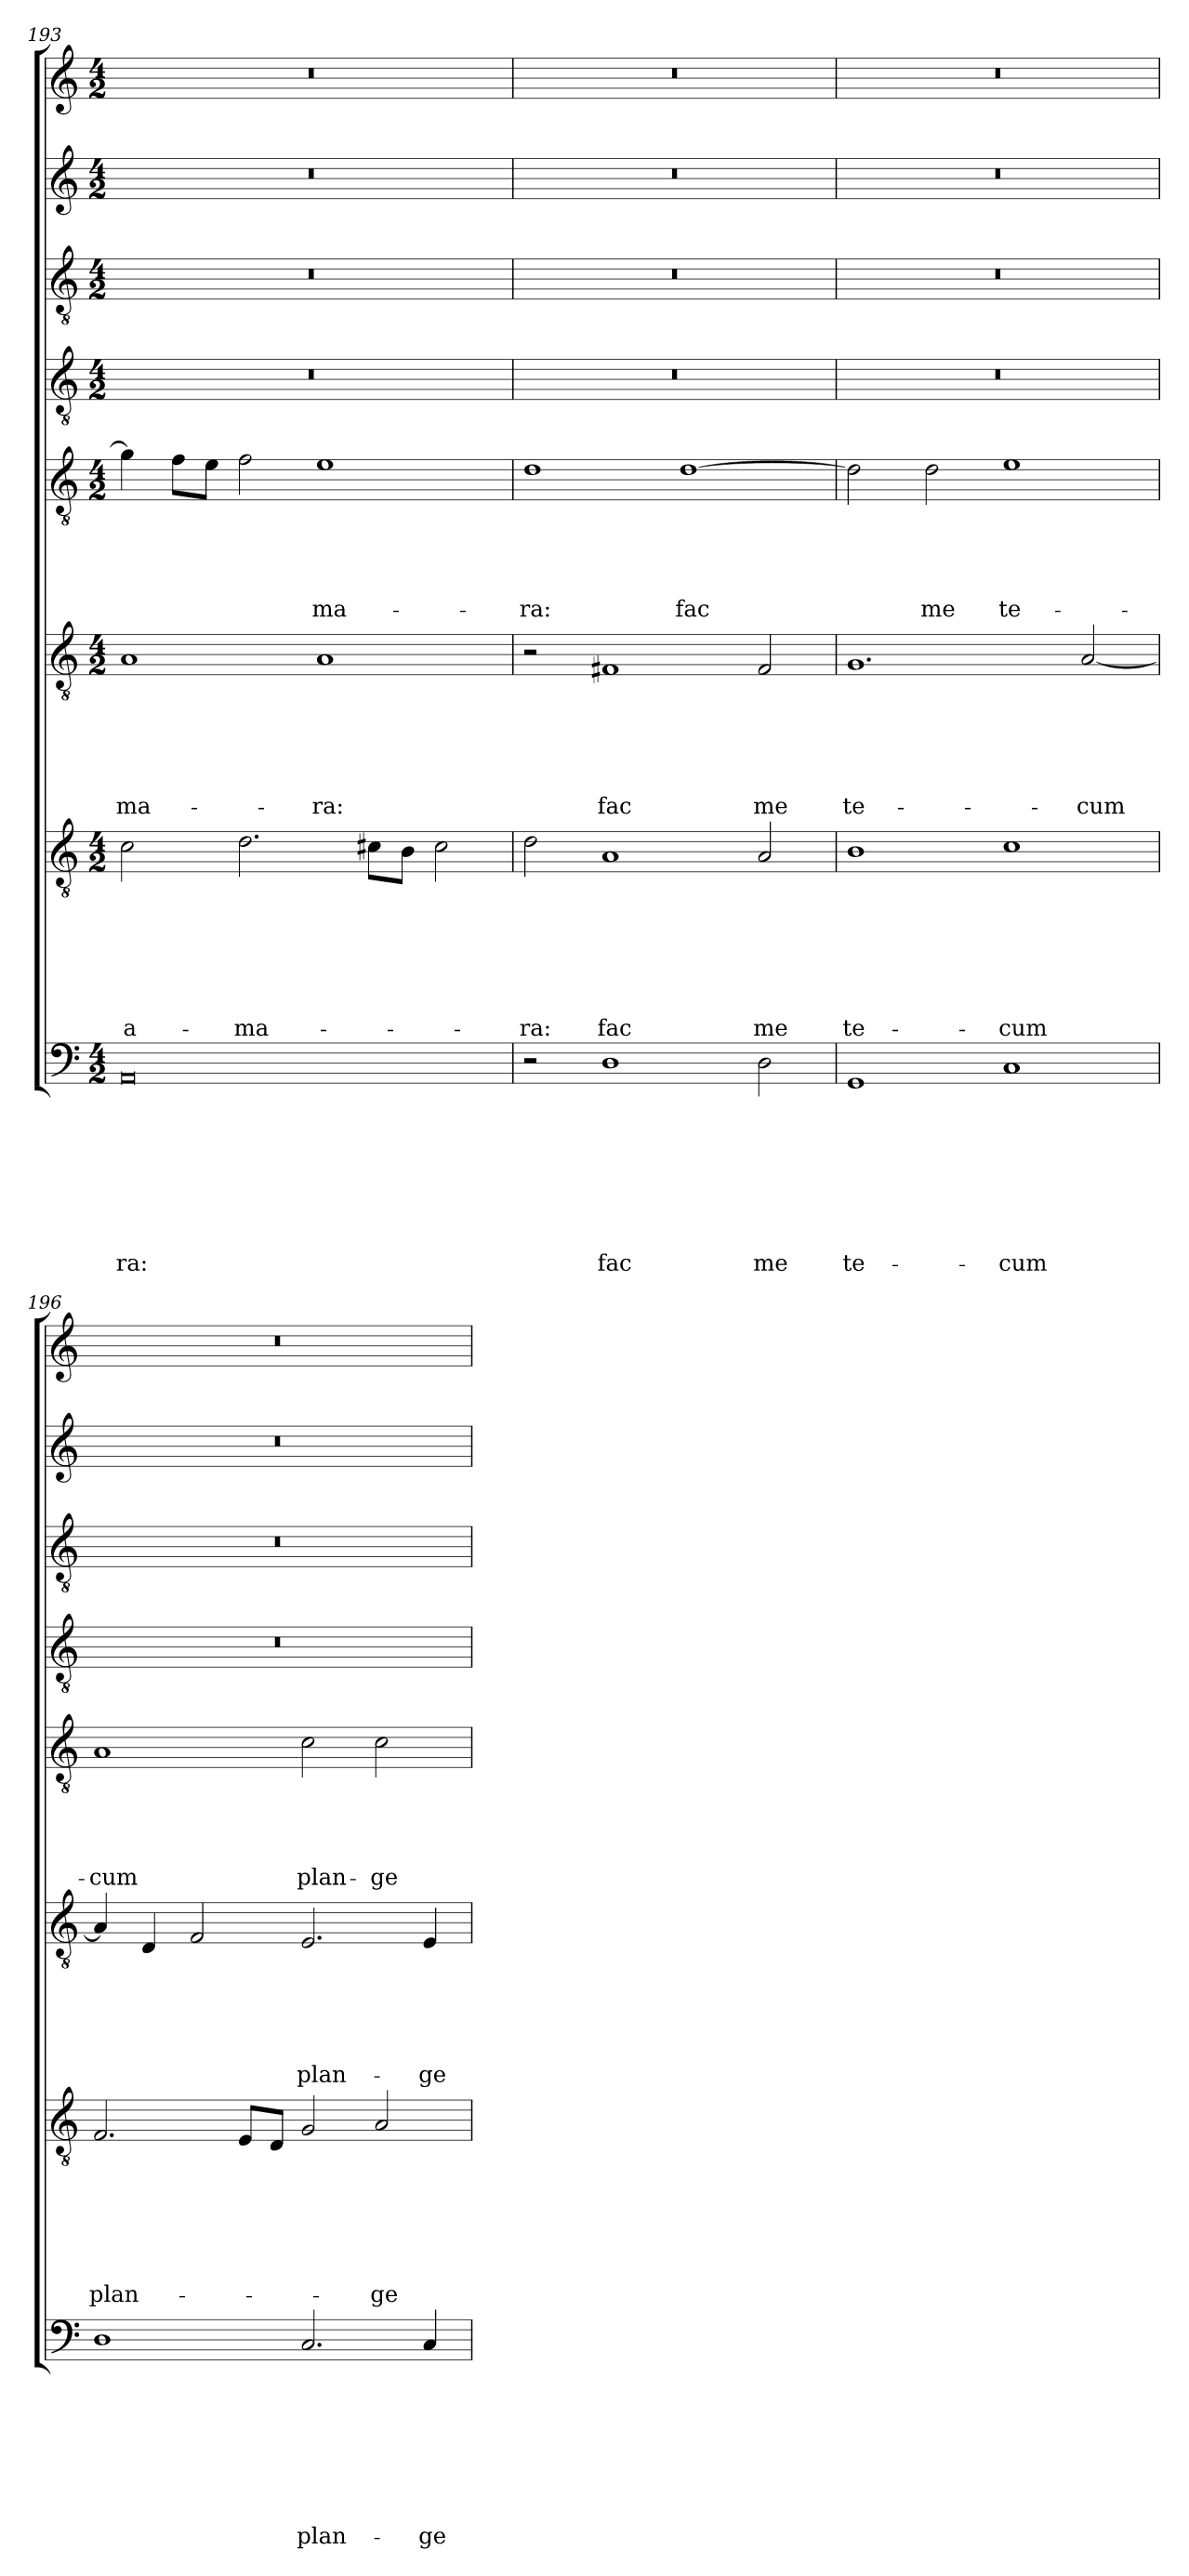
**kern	**text	**text	**text	**text	**text	**text	**text	**text	**kern	**text	**text	**text	**text	**text	**text	**text	**kern	**text	**text	**text	**text	**text	**text	**kern	**text	**text	**text	**text	**text	**kern	**kern	**kern	**kern
*part8	*part8	*part8	*part8	*part8	*part8	*part8	*part8	*part8	*part7	*part7	*part7	*part7	*part7	*part7	*part7	*part7	*part6	*part6	*part6	*part6	*part6	*part6	*part6	*part5	*part5	*part5	*part5	*part5	*part5	*part4	*part3	*part2	*part1
*staff8	*staff8	*staff8	*staff8	*staff8	*staff8	*staff8	*staff8	*staff8	*staff7	*staff7	*staff7	*staff7	*staff7	*staff7	*staff7	*staff7	*staff6	*staff6	*staff6	*staff6	*staff6	*staff6	*staff6	*staff5	*staff5	*staff5	*staff5	*staff5	*staff5	*staff4	*staff3	*staff2	*staff1
*clefF4	*	*	*	*	*	*	*	*	*clefGv2	*	*	*	*	*	*	*	*clefGv2	*	*	*	*	*	*	*clefGv2	*	*	*	*	*	*clefGv2	*clefGv2	*clefG2	*clefG2
*k[]	*	*	*	*	*	*	*	*	*k[]	*	*	*	*	*	*	*	*k[]	*	*	*	*	*	*	*k[]	*	*	*	*	*	*k[]	*k[]	*k[]	*k[]
*a:	*	*	*	*	*	*	*	*	*a:	*	*	*	*	*	*	*	*a:	*	*	*	*	*	*	*a:	*	*	*	*	*	*a:	*a:	*a:	*a:
*M4/2	*	*	*	*	*	*	*	*	*M4/2	*	*	*	*	*	*	*	*M4/2	*	*	*	*	*	*	*M4/2	*	*	*	*	*	*M4/2	*M4/2	*M4/2	*M4/2
=193	=193	=193	=193	=193	=193	=193	=193	=193	=193	=193	=193	=193	=193	=193	=193	=193	=193	=193	=193	=193	=193	=193	=193	=193	=193	=193	=193	=193	=193	=193	=193	=193	=193
!	!	!	!	!	!	!	!	!LO:LY:b	!	!	!	!	!	!	!	!LO:LY:b	!	!	!	!	!	!	!LO:LY:b	!	!	!	!	!	!	!	!	!	!
0AA	.	.	.	.	.	.	.	-ra:	2c\	.	.	.	.	.	.	a-	1A	.	.	.	.	.	-ma-	4g\]	.	.	.	.	.	0r	0r	0r	0r
.	.	.	.	.	.	.	.	.	.	.	.	.	.	.	.	.	.	.	.	.	.	.	.	8f\L	.	.	.	.	.	.	.	.	.
.	.	.	.	.	.	.	.	.	.	.	.	.	.	.	.	.	.	.	.	.	.	.	.	8e\J	.	.	.	.	.	.	.	.	.
!	!	!	!	!	!	!	!	!	!	!	!	!	!	!	!	!LO:LY:b	!	!	!	!	!	!	!	!	!	!	!	!	!	!	!	!	!
.	.	.	.	.	.	.	.	.	2.d\	.	.	.	.	.	.	-ma-	.	.	.	.	.	.	.	2f\	.	.	.	.	.	.	.	.	.
!	!	!	!	!	!	!	!	!	!	!	!	!	!	!	!	!	!	!	!	!	!	!	!LO:LY:b	!	!	!	!	!	!LO:LY:b	!	!	!	!
.	.	.	.	.	.	.	.	.	.	.	.	.	.	.	.	.	1A	.	.	.	.	.	-ra:	1e	.	.	.	.	-ma-	.	.	.	.
.	.	.	.	.	.	.	.	.	8c#X\L	.	.	.	.	.	.	.	.	.	.	.	.	.	.	.	.	.	.	.	.	.	.	.	.
.	.	.	.	.	.	.	.	.	8B\J	.	.	.	.	.	.	.	.	.	.	.	.	.	.	.	.	.	.	.	.	.	.	.	.
.	.	.	.	.	.	.	.	.	2c#\	.	.	.	.	.	.	.	.	.	.	.	.	.	.	.	.	.	.	.	.	.	.	.	.
=194	=194	=194	=194	=194	=194	=194	=194	=194	=194	=194	=194	=194	=194	=194	=194	=194	=194	=194	=194	=194	=194	=194	=194	=194	=194	=194	=194	=194	=194	=194	=194	=194	=194
!	!	!	!	!	!	!	!	!	!	!	!	!	!	!	!	!LO:LY:b	!	!	!	!	!	!	!	!	!	!	!	!	!LO:LY:b	!	!	!	!
2r	.	.	.	.	.	.	.	.	2d\	.	.	.	.	.	.	-ra:	2r	.	.	.	.	.	.	1d	.	.	.	.	-ra:	0r	0r	0r	0r
!	!	!	!	!	!	!	!	!LO:LY:b	!	!	!	!	!	!	!	!LO:LY:b	!	!	!	!	!	!	!LO:LY:b	!	!	!	!	!	!	!	!	!	!
1D	.	.	.	.	.	.	.	fac	1A	.	.	.	.	.	.	fac	1F#X	.	.	.	.	.	fac	.	.	.	.	.	.	.	.	.	.
!	!	!	!	!	!	!	!	!	!	!	!	!	!	!	!	!	!	!	!	!	!	!	!	!	!	!	!	!	!LO:LY:b	!	!	!	!
.	.	.	.	.	.	.	.	.	.	.	.	.	.	.	.	.	.	.	.	.	.	.	.	[1d	.	.	.	.	fac	.	.	.	.
!	!	!	!	!	!	!	!	!LO:LY:b	!	!	!	!	!	!	!	!LO:LY:b	!	!	!	!	!	!	!LO:LY:b	!	!	!	!	!	!	!	!	!	!
2D\	.	.	.	.	.	.	.	me	2A/	.	.	.	.	.	.	me	2F#/	.	.	.	.	.	me	.	.	.	.	.	.	.	.	.	.
=195	=195	=195	=195	=195	=195	=195	=195	=195	=195	=195	=195	=195	=195	=195	=195	=195	=195	=195	=195	=195	=195	=195	=195	=195	=195	=195	=195	=195	=195	=195	=195	=195	=195
!	!	!	!	!	!	!	!	!LO:LY:b	!	!	!	!	!	!	!	!LO:LY:b	!	!	!	!	!	!	!LO:LY:b	!	!	!	!	!	!	!	!	!	!
1GG	.	.	.	.	.	.	.	te-	1B	.	.	.	.	.	.	te-	1.G	.	.	.	.	.	te-	2d\]	.	.	.	.	.	0r	0r	0r	0r
!	!	!	!	!	!	!	!	!	!	!	!	!	!	!	!	!	!	!	!	!	!	!	!	!	!	!	!	!	!LO:LY:b	!	!	!	!
.	.	.	.	.	.	.	.	.	.	.	.	.	.	.	.	.	.	.	.	.	.	.	.	2d\	.	.	.	.	me	.	.	.	.
!	!	!	!	!	!	!	!	!LO:LY:b	!	!	!	!	!	!	!	!LO:LY:b	!	!	!	!	!	!	!	!	!	!	!	!	!LO:LY:b	!	!	!	!
1C	.	.	.	.	.	.	.	-cum	1c	.	.	.	.	.	.	-cum	.	.	.	.	.	.	.	1e	.	.	.	.	te-	.	.	.	.
!	!	!	!	!	!	!	!	!	!	!	!	!	!	!	!	!	!	!	!	!	!	!	!LO:LY:b	!	!	!	!	!	!	!	!	!	!
.	.	.	.	.	.	.	.	.	.	.	.	.	.	.	.	.	[2A/	.	.	.	.	.	-cum	.	.	.	.	.	.	.	.	.	.
=196	=196	=196	=196	=196	=196	=196	=196	=196	=196	=196	=196	=196	=196	=196	=196	=196	=196	=196	=196	=196	=196	=196	=196	=196	=196	=196	=196	=196	=196	=196	=196	=196	=196
!	!	!	!	!	!	!	!	!	!	!	!	!	!	!	!	!LO:LY:b	!	!	!	!	!	!	!	!	!	!	!	!	!LO:LY:b	!	!	!	!
1D	.	.	.	.	.	.	.	.	2.F/	.	.	.	.	.	.	plan-	4A/]	.	.	.	.	.	.	1A	.	.	.	.	-cum	0r	0r	0r	0r
.	.	.	.	.	.	.	.	.	.	.	.	.	.	.	.	.	4D/	.	.	.	.	.	.	.	.	.	.	.	.	.	.	.	.
.	.	.	.	.	.	.	.	.	.	.	.	.	.	.	.	.	2F/	.	.	.	.	.	.	.	.	.	.	.	.	.	.	.	.
.	.	.	.	.	.	.	.	.	8E/L	.	.	.	.	.	.	.	.	.	.	.	.	.	.	.	.	.	.	.	.	.	.	.	.
.	.	.	.	.	.	.	.	.	8D/J	.	.	.	.	.	.	.	.	.	.	.	.	.	.	.	.	.	.	.	.	.	.	.	.
!	!	!	!	!	!	!	!	!LO:LY:b	!	!	!	!	!	!	!	!	!	!	!	!	!	!	!LO:LY:b	!	!	!	!	!	!LO:LY:b	!	!	!	!
2.C/	.	.	.	.	.	.	.	plan-	2G/	.	.	.	.	.	.	.	2.E/	.	.	.	.	.	plan-	2c\	.	.	.	.	plan-	.	.	.	.
!	!	!	!	!	!	!	!	!	!	!	!	!	!	!	!	!LO:LY:b	!	!	!	!	!	!	!	!	!	!	!	!	!LO:LY:b	!	!	!	!
.	.	.	.	.	.	.	.	.	2A/	.	.	.	.	.	.	-ge-	.	.	.	.	.	.	.	2c\	.	.	.	.	-ge-	.	.	.	.
!	!	!	!	!	!	!	!	!LO:LY:b	!	!	!	!	!	!	!	!	!	!	!	!	!	!	!LO:LY:b	!	!	!	!	!	!	!	!	!	!
4C/	.	.	.	.	.	.	.	-ge-	.	.	.	.	.	.	.	.	4E/	.	.	.	.	.	-ge-	.	.	.	.	.	.	.	.	.	.
=	=	=	=	=	=	=	=	=	=	=	=	=	=	=	=	=	=	=	=	=	=	=	=	=	=	=	=	=	=	=	=	=	=
*-	*-	*-	*-	*-	*-	*-	*-	*-	*-	*-	*-	*-	*-	*-	*-	*-	*-	*-	*-	*-	*-	*-	*-	*-	*-	*-	*-	*-	*-	*-	*-	*-	*-
